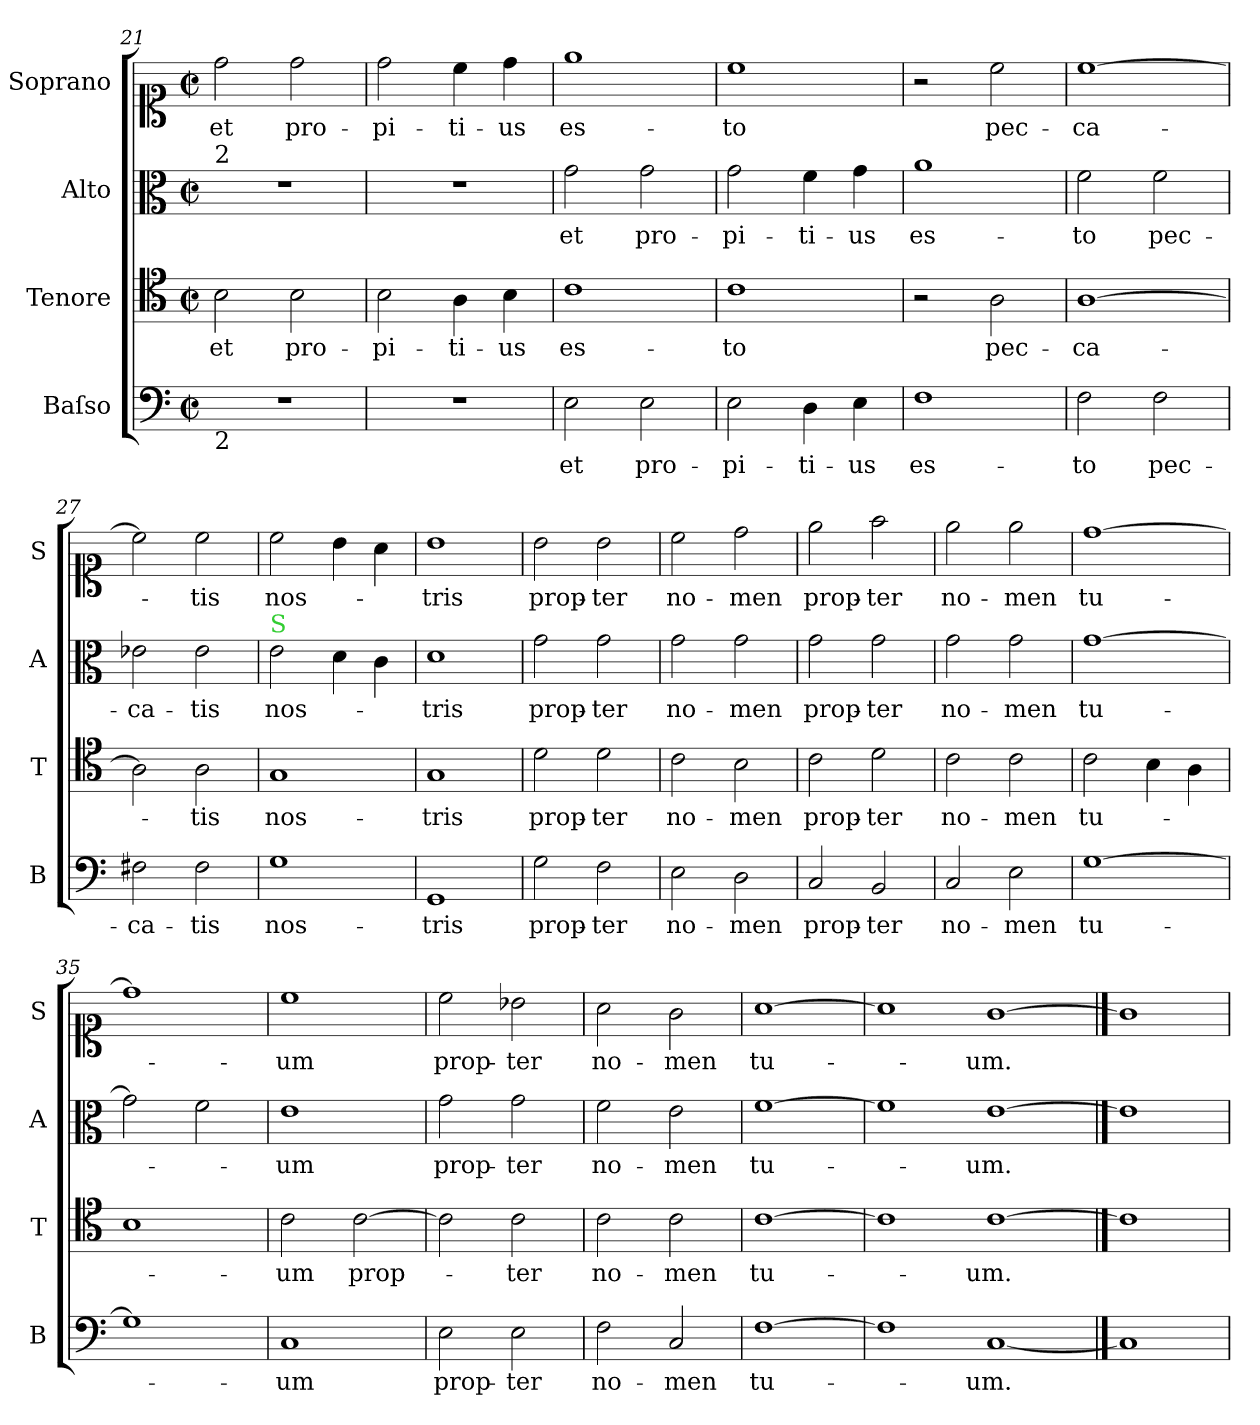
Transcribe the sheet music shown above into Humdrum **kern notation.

**kern	**text	**kern	**text	**kern	**text	**kern	**text
*part4	*part4	*part3	*part3	*part2	*part2	*part1	*part1
*staff4	*staff4	*staff3	*staff3	*staff2	*staff2	*staff1	*staff1
*I"Baſso	*	*I"Tenore	*	*I"Alto	*	*I"Soprano	*
*I'B	*	*I'T	*	*I'A	*	*I'S	*
*clefF4	*	*clefC4	*	*clefC3	*	*clefC1	*
*M2/2	*	*M2/2	*	*M2/2	*	*M2/2	*
*met(c|)	*	*met(c|)	*	*met(c|)	*	*met(c|)	*
=21	=21	=21	=21	=21	=21	=21	=21
!	!	!	!	!LO:TX:a:t=2	!	!	!
!LO:TX:b:t=2	!	!	!	!	!	!	!
1r	.	2B\	et	1r	.	2dd\	et
.	.	2B\	pro-	.	.	2dd\	pro-
=22	=22	=22	=22	=22	=22	=22	=22
1r	.	2B\	-pi-	1r	.	2dd\	-pi-
.	.	4A\	-ti-	.	.	4cc\	-ti-
.	.	4B\	-us	.	.	4dd\	-us
=23	=23	=23	=23	=23	=23	=23	=23
2E\	et	1c\	es-	2g\	et	1ee\	es-
2E\	pro-	.	.	2g\	pro-	.	.
=24	=24	=24	=24	=24	=24	=24	=24
2E\	-pi-	1c\	-to	2g\	-pi-	1cc\	-to
4D\	-ti-	.	.	4f\	-ti-	.	.
4E\	-us	.	.	4g\	-us	.	.
=25	=25	=25	=25	=25	=25	=25	=25
1F\	es-	2r	.	1a\	es-	2r	.
.	.	2A\	pec-	.	.	2cc\	pec-
=26	=26	=26	=26	=26	=26	=26	=26
2F\	-to	[1A\	-ca-	2f\	-to	[1cc\	-ca-
2F\	pec-	.	.	2f\	pec-	.	.
=27	=27	=27	=27	=27	=27	=27	=27
2F#X\	-ca-	2A\]	.	2e-X\	-ca-	2cc\]	.
2F#\	-tis	2A\	-tis	2e-\	-tis	2cc\	-tis
=28	=28	=28	=28	=28	=28	=28	=28
!	!	!	!	!LO:TX:a:color=limegreen:t=S	!	!	!
1G\	nos-	1G/	nos-	2e\	nos-	2cc\	nos-
.	.	.	.	4d\	.	4b\	.
.	.	.	.	4c\	.	4a\	.
=29	=29	=29	=29	=29	=29	=29	=29
1GG/	-tris	1G/	-tris	1d\	-tris	1b\	-tris
=30	=30	=30	=30	=30	=30	=30	=30
2G\	prop-	2d\	prop-	2g\	prop-	2b\	prop-
2F\	-ter	2d\	-ter	2g\	-ter	2b\	-ter
=31	=31	=31	=31	=31	=31	=31	=31
2E\	no-	2c\	no-	2g\	no-	2cc\	no-
2D\	-men	2B\	-men	2g\	-men	2dd\	-men
=32	=32	=32	=32	=32	=32	=32	=32
2C/	prop-	2c\	prop-	2g\	prop-	2ee\	prop-
2BB/	-ter	2d\	-ter	2g\	-ter	2ff\	-ter
=33	=33	=33	=33	=33	=33	=33	=33
2C/	no-	2c\	no-	2g\	no-	2ee\	no-
2E\	-men	2c\	-men	2g\	-men	2ee\	-men
=34	=34	=34	=34	=34	=34	=34	=34
[1G\	tu-	2c\	tu-	[1g\	tu-	[1dd\	tu-
.	.	4B\	.	.	.	.	.
.	.	4A\	.	.	.	.	.
=35	=35	=35	=35	=35	=35	=35	=35
1G\]	.	1B\	.	2g\]	.	1dd\]	.
.	.	.	.	2f\	.	.	.
=36	=36	=36	=36	=36	=36	=36	=36
1C/	-um	2c\	-um	1e\	-um	1cc\	-um
.	.	[2c\	prop-	.	.	.	.
=37	=37	=37	=37	=37	=37	=37	=37
2E\	prop-	2c\]	.	2g\	prop-	2cc\	prop-
2E\	-ter	2c\	-ter	2g\	-ter	2b-X\	-ter
=38	=38	=38	=38	=38	=38	=38	=38
2F\	no-	2c\	no-	2f\	no-	2a\	no-
2C/	-men	2c\	-men	2e\	-men	2g\	-men
=39	=39	=39	=39	=39	=39	=39	=39
[1F\	tu-	[1c\	tu-	[1f\	tu-	[1a\	tu-
=40	=40	=40	=40	=40	=40	=40	=40
1F\]	.	1c\]	.	1f\]	.	1a\]	.
[1C/	-um.	[1c\	-um.	[1e\	-um.	[1g\	-um.
==41	==41	==41	==41	==41	==41	==41	==41
1C/]	.	1c\]	.	1e\]	.	1g\]	.
=	=	=	=	=	=	=	=
*-	*-	*-	*-	*-	*-	*-	*-
